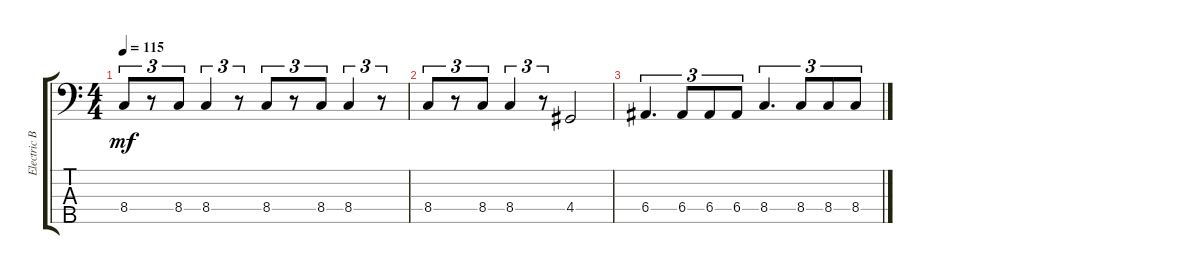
\track ("Electric Bass" "Electric B") {instrument electricbassfinger}
\staff {score tabs}
\tuning (G2 D2 A1 E1 B0) {hide}
\ts (4 4)
\tempo 115
\clef f4
\ks c
8.4.8{tu (3 2) dy mf} r.8{tu (3 2)} 8.4.8{tu (3 2)} 8.4.4{tu (3 2)} r.8{tu (3 2)} 8.4.8{tu (3 2)} r.8{tu (3 2)} 8.4.8{tu (3 2)} 8.4.4{tu (3 2)} r.8{tu (3 2)} |
8.4.8{tu (3 2)} r.8{tu (3 2)} 8.4.8{tu (3 2)} 8.4.4{tu (3 2)} r.8{tu (3 2)} 4.4.2 |
6.4.4{d tu (3 2)} 6.4.8{tu (3 2)} 6.4.8{tu (3 2)} 6.4.8{tu (3 2)} 8.4.4{d tu (3 2)} 8.4.8{tu (3 2)} 8.4.8{tu (3 2)} 8.4.8{tu (3 2)}
